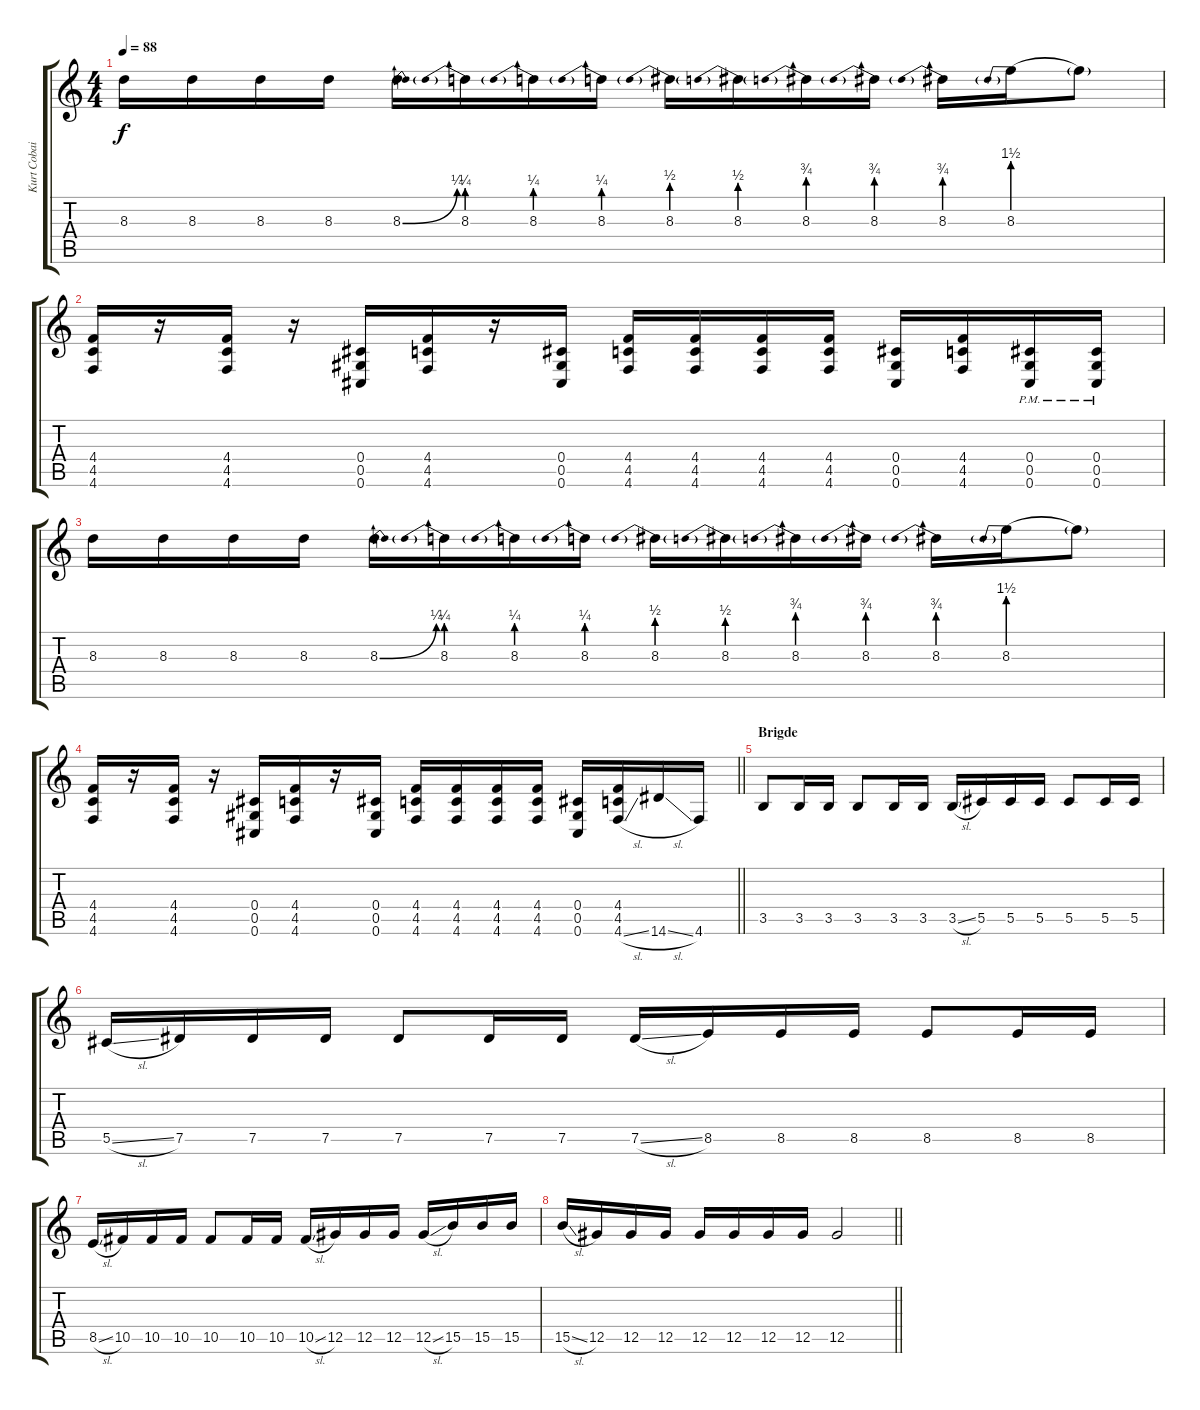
\track ("Kurt Cobain - Guitar II" "Kurt Cobai") {instrument distortionguitar}
\staff {score tabs}
\tuning (Eb4 Bb3 Gb3 Db3 Ab2 Db2) {hide}
\ts (4 4)
\tempo 88
\clef g2
\ks c
8.3.16{dy f} 8.3.16 8.3.16 8.3.16 8.3{be (bend 0 0 60 1)}.16 8.3{be (prebend 0 1 60 1)}.16 8.3{be (prebend 0 1 60 1)}.16 8.3{be (prebend 0 1 60 1)}.16 8.3{be (prebend 0 2 60 2)}.16 8.3{be (prebend 0 2 60 2)}.16 8.3{be (prebend 0 3 60 3)}.16 8.3{be (prebend 0 3 60 3)}.16 8.3{be (prebend 0 3 60 3)}.16 8.3{be (prebend 0 6 60 6)}.16 8.3{t}.8 |
(4.4 4.5 4.6).16 r.16 (4.4 4.5 4.6).16 r.16 (0.4 0.5 0.6).16 (4.4 4.5 4.6).16 r.16 (0.4 0.5 0.6).16 (4.4 4.5 4.6).16 (4.4 4.5 4.6).16 (4.4 4.5 4.6).16 (4.4 4.5 4.6).16 (0.4 0.5 0.6).16 (4.4 4.5 4.6).16 (0.4{pm} 0.5{pm} 0.6{pm}).16 (0.4{pm} 0.5{pm} 0.6{pm}).16 |
8.3.16 8.3.16 8.3.16 8.3.16 8.3{be (bend 0 0 60 1)}.16 8.3{be (prebend 0 1 60 1)}.16 8.3{be (prebend 0 1 60 1)}.16 8.3{be (prebend 0 1 60 1)}.16 8.3{be (prebend 0 2 60 2)}.16 8.3{be (prebend 0 2 60 2)}.16 8.3{be (prebend 0 3 60 3)}.16 8.3{be (prebend 0 3 60 3)}.16 8.3{be (prebend 0 3 60 3)}.16 8.3{be (prebend 0 6 60 6)}.16 8.3{t}.8 |
\barLineRight lightlight
(4.4 4.5 4.6).16 r.16 (4.4 4.5 4.6).16 r.16 (0.4 0.5 0.6).16 (4.4 4.5 4.6).16 r.16 (0.4 0.5 0.6).16 (4.4 4.5 4.6).16 (4.4 4.5 4.6).16 (4.4 4.5 4.6).16 (4.4 4.5 4.6).16 (0.4 0.5 0.6).16 (4.4 4.5 4.6{sl}).16 14.6{sl}.16 4.6.16 |
\section ("" "Brigde")
3.5.8 3.5.16 3.5.16 3.5.8 3.5.16 3.5.16 3.5{sl}.16 5.5.16 5.5.16 5.5.16 5.5.8 5.5.16 5.5.16 |
5.5{sl}.16 7.5.16 7.5.16 7.5.16 7.5.8 7.5.16 7.5.16 7.5{sl}.16 8.5.16 8.5.16 8.5.16 8.5.8 8.5.16 8.5.16 |
8.5{sl}.16 10.5.16 10.5.16 10.5.16 10.5.8 10.5.16 10.5.16 10.5{sl}.16 12.5.16 12.5.16 12.5.16 12.5{sl}.16 15.5.16 15.5.16 15.5.16 |
\barLineRight lightlight
15.5{sl}.16 12.5.16 12.5.16 12.5.16 12.5.16 12.5.16 12.5.16 12.5.16 12.5.2
